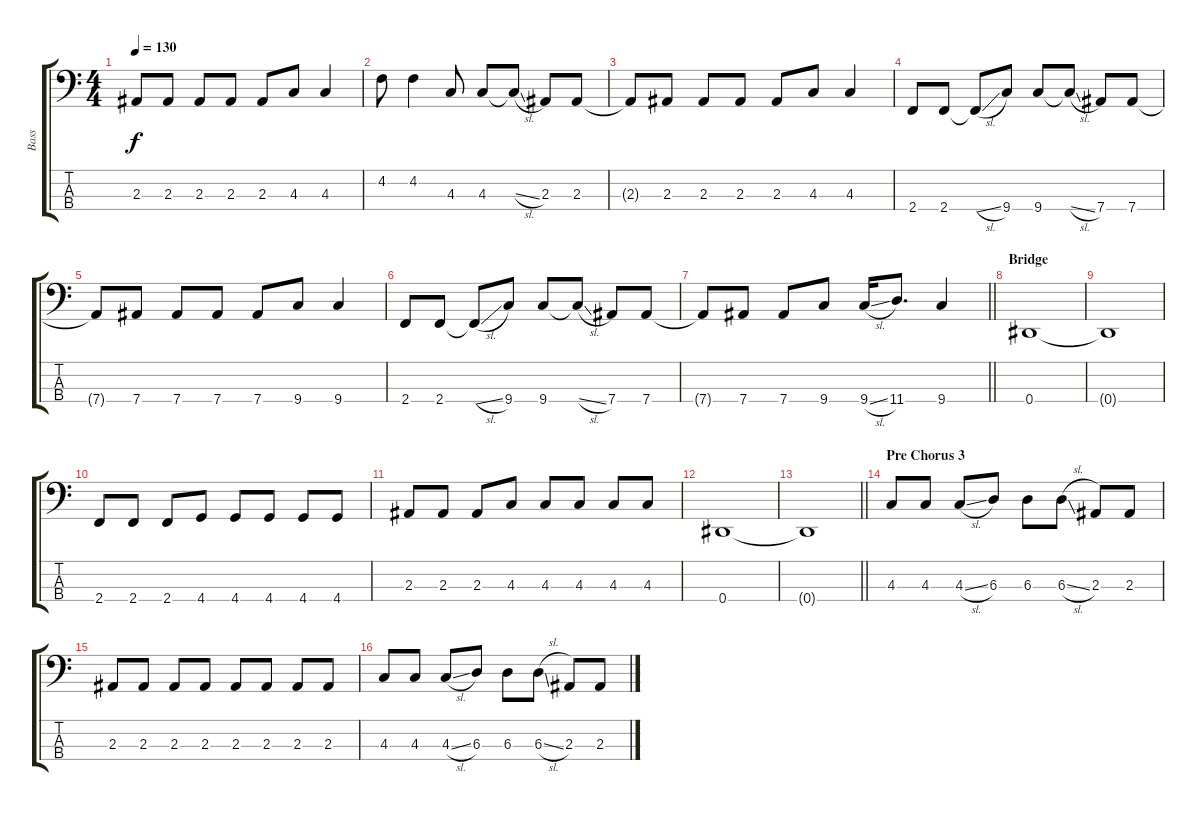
\track ("Bass" "Bass") {instrument electricbassfinger}
\staff {score tabs}
\tuning (Gb2 Db2 Ab1 Eb1) {hide}
\ts (4 4)
\tempo 130
\clef f4
\ks c
2.3{t}.8{dy f} 2.3.8 2.3.8 2.3.8 2.3.8 4.3.8 4.3.4 |
4.2.8 4.2.4 4.3.8 4.3.8 4.3{sl t}.8 2.3.8 2.3.8 |
2.3{t}.8 2.3.8 2.3.8 2.3.8 2.3.8 4.3.8 4.3.4 |
2.4.8 2.4.8 2.4{sl t}.8 9.4.8 9.4.8 9.4{sl t}.8 7.4.8 7.4.8 |
7.4{t}.8 7.4.8 7.4.8 7.4.8 7.4.8 9.4.8 9.4.4 |
2.4.8 2.4.8 2.4{sl t}.8 9.4.8 9.4.8 9.4{sl t}.8 7.4.8 7.4.8 |
\barLineRight lightlight
7.4{t}.8 7.4.8 7.4.8 9.4.8 9.4{sl}.16 11.4.8{d} 9.4.4 |
\section ("" "Bridge")
0.4.1 |
0.4{t}.1 |
2.4.8 2.4.8 2.4.8 4.4.8 4.4.8 4.4.8 4.4.8 4.4.8 |
2.3.8 2.3.8 2.3.8 4.3.8 4.3.8 4.3.8 4.3.8 4.3.8 |
0.4.1 |
\barLineRight lightlight
0.4{t}.1 |
\section ("" "Pre Chorus 3")
4.3.8 4.3.8 4.3{sl}.8 6.3.8 6.3.8 6.3{sl}.8 2.3.8 2.3.8 |
2.3.8 2.3.8 2.3.8 2.3.8 2.3.8 2.3.8 2.3.8 2.3.8 |
4.3.8 4.3.8 4.3{sl}.8 6.3.8 6.3.8 6.3{sl}.8 2.3.8 2.3.8
